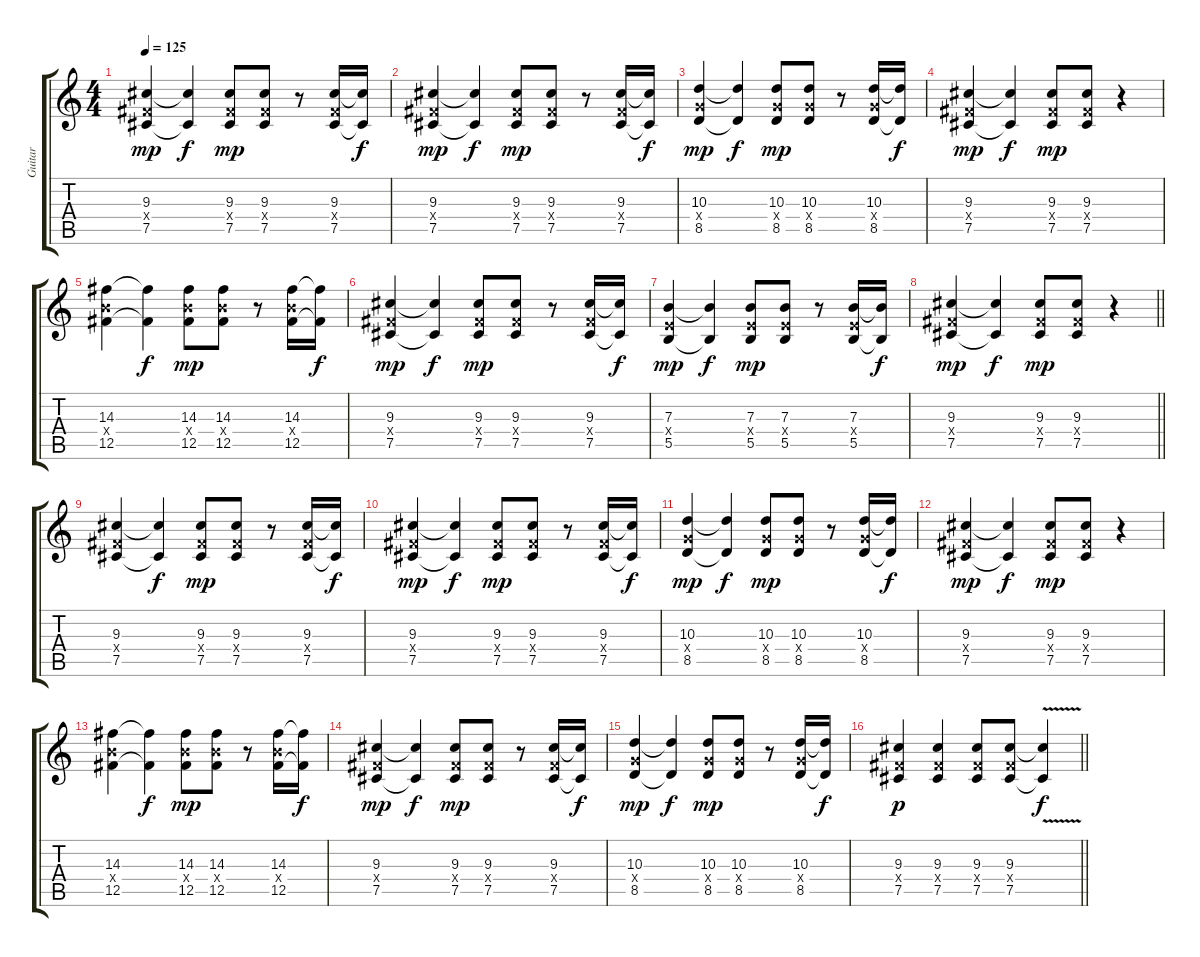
\track ("Guitar" "Guitar") {instrument overdrivenguitar}
\staff {score tabs}
\tuning (Db4 Ab3 E3 B2 Gb2 B1) {hide}
\ts (4 4)
\section ("" "")
\tempo 125
\clef g2
\ks c
(9.3 7.4{x} 7.5).4{dy mp instrument overdrivenguitar} (9.3{t} 7.5{t}).4{dy f} (9.3 7.4{x} 7.5).8{dy mp} (9.3 7.4{x} 7.5).8 r.8 (9.3 7.4{x} 7.5).16 (9.3{t} 7.5{t}).16{dy f} |
(9.3 7.4{x} 7.5).4{dy mp} (9.3{t} 7.5{t}).4{dy f} (9.3 7.4{x} 7.5).8{dy mp} (9.3 7.4{x} 7.5).8 r.8 (9.3 7.4{x} 7.5).16 (9.3{t} 7.5{t}).16{dy f} |
(10.3 8.4{x} 8.5).4{dy mp} (10.3{t} 8.5{t}).4{dy f} (10.3 8.4{x} 8.5).8{dy mp} (10.3 8.4{x} 8.5).8 r.8 (10.3 8.4{x} 8.5).16 (10.3{t} 8.5{t}).16{dy f} |
(9.3 7.4{x} 7.5).4{dy mp} (9.3{t} 7.5{t}).4{dy f} (9.3 7.4{x} 7.5).8{dy mp} (9.3 7.4{x} 7.5).8 r.4 |
(14.3 12.4{x} 12.5).4 (14.3{t} 12.5{t}).4{dy f} (14.3 12.4{x} 12.5).8{dy mp} (14.3 12.4{x} 12.5).8 r.8 (14.3 12.4{x} 12.5).16 (14.3{t} 12.5{t}).16{dy f} |
(9.3 7.4{x} 7.5).4{dy mp} (9.3{t} 7.5{t}).4{dy f} (9.3 7.4{x} 7.5).8{dy mp} (9.3 7.4{x} 7.5).8 r.8 (9.3 7.4{x} 7.5).16 (9.3{t} 7.5{t}).16{dy f} |
(7.3 5.4{x} 5.5).4{dy mp} (7.3{t} 5.5{t}).4{dy f} (7.3 5.4{x} 5.5).8{dy mp} (7.3 5.4{x} 5.5).8 r.8 (7.3 5.4{x} 5.5).16 (7.3{t} 5.5{t}).16{dy f} |
\barLineRight lightlight
(9.3 7.4{x} 7.5).4{dy mp} (9.3{t} 7.5{t}).4{dy f} (9.3 7.4{x} 7.5).8{dy mp} (9.3 7.4{x} 7.5).8 r.4 |
\section ("" "")
(9.3 7.4{x} 7.5).4{instrument electricguitarclean} (9.3{t} 7.5{t}).4{dy f} (9.3 7.4{x} 7.5).8{dy mp} (9.3 7.4{x} 7.5).8 r.8 (9.3 7.4{x} 7.5).16 (9.3{t} 7.5{t}).16{dy f} |
(9.3 7.4{x} 7.5).4{dy mp} (9.3{t} 7.5{t}).4{dy f} (9.3 7.4{x} 7.5).8{dy mp} (9.3 7.4{x} 7.5).8 r.8 (9.3 7.4{x} 7.5).16 (9.3{t} 7.5{t}).16{dy f} |
(10.3 8.4{x} 8.5).4{dy mp} (10.3{t} 8.5{t}).4{dy f} (10.3 8.4{x} 8.5).8{dy mp} (10.3 8.4{x} 8.5).8 r.8 (10.3 8.4{x} 8.5).16 (10.3{t} 8.5{t}).16{dy f} |
(9.3 7.4{x} 7.5).4{dy mp} (9.3{t} 7.5{t}).4{dy f} (9.3 7.4{x} 7.5).8{dy mp} (9.3 7.4{x} 7.5).8 r.4 |
(14.3 12.4{x} 12.5).4 (14.3{t} 12.5{t}).4{dy f} (14.3 12.4{x} 12.5).8{dy mp} (14.3 12.4{x} 12.5).8 r.8 (14.3 12.4{x} 12.5).16 (14.3{t} 12.5{t}).16{dy f} |
(9.3 7.4{x} 7.5).4{dy mp} (9.3{t} 7.5{t}).4{dy f} (9.3 7.4{x} 7.5).8{dy mp} (9.3 7.4{x} 7.5).8 r.8 (9.3 7.4{x} 7.5).16 (9.3{t} 7.5{t}).16{dy f} |
(10.3 8.4{x} 8.5).4{dy mp} (10.3{t} 8.5{t}).4{dy f} (10.3 8.4{x} 8.5).8{dy mp} (10.3 8.4{x} 8.5).8 r.8 (10.3 8.4{x} 8.5).16 (10.3{t} 8.5{t}).16{dy f} |
\barLineRight lightlight
(9.3 7.4{x} 7.5).4{dy p} (9.3 7.4{x} 7.5).4 (9.3 7.4{x} 7.5).8 (9.3 7.4{x} 7.5).8 (9.3{v t} 7.5{v t}).4{dy f}
